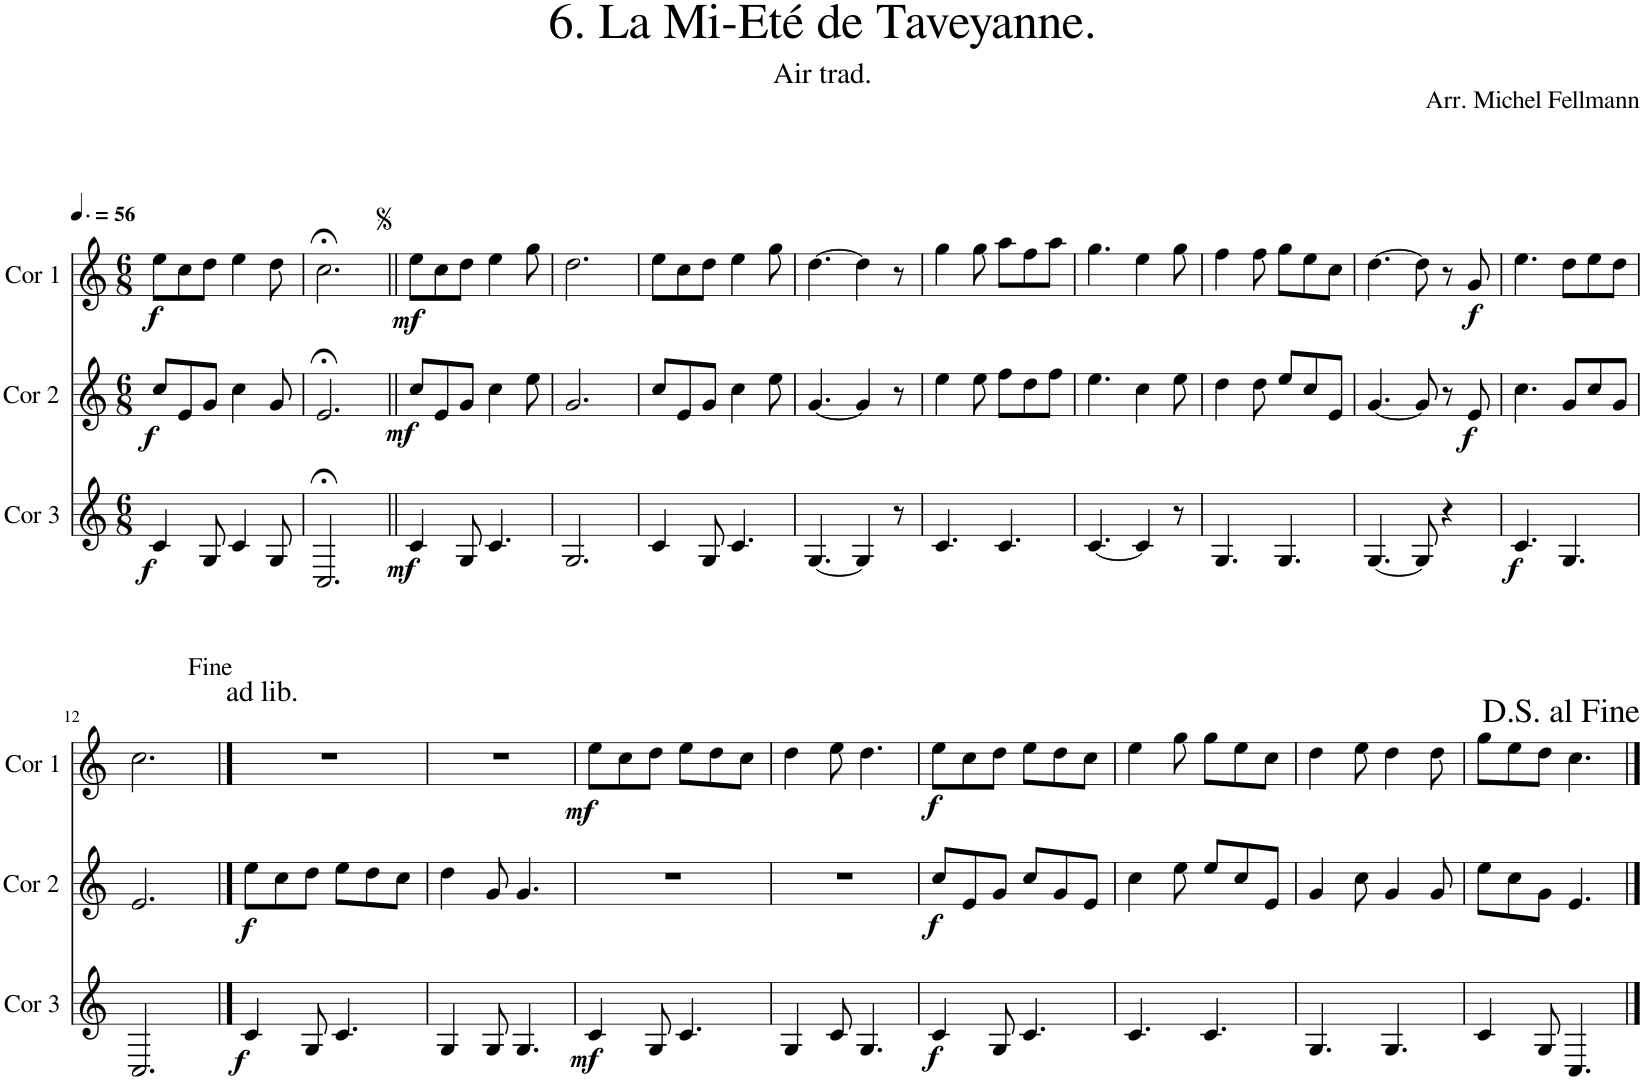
**kern	**dynam	**kern	**dynam	**kern	**dynam
*part3	*part3	*part2	*part2	*part1	*part1
*staff3	*staff3	*staff2	*staff2	*staff1	*staff1
*I"Cor 3	*	*I"Cor 2	*	*I"Cor 1	*
*I'Cor 3	*	*I'Cor 2	*	*I'Cor 1	*
*clefG2	*	*clefG2	*	*clefG2	*
*Trd4c7	*	*Trd4c7	*	*Trd4c7	*
*k[]	*	*k[]	*	*k[]	*
*M6/8	*	*M6/8	*	*M6/8	*
*MM84	*	*MM84	*	*MM84	*
=1	=1	=1	=1	=1	=1
!	!LO:DY:b	!	!LO:DY:b	!	!LO:DY:b
4c/	f	8cc/L	f	8ee\L	f
.	.	8e/	.	8cc\	.
8G/	.	8g/J	.	8dd\J	.
4c/	.	4cc\	.	4ee\	.
8G/	.	8g/	.	8dd\	.
=2	=2	=2	=2	=2	=2
2.C;</	.	2.e;</	.	2.cc;<\	.
=3||	=3||	=3||	=3||	=3||	=3||
!	!LO:DY:b	!	!LO:DY:b	!	!LO:DY:b
4c/	mf	8cc/L	mf	8ee\L	mf
.	.	8e/	.	8cc\	.
8G/	.	8g/J	.	8dd\J	.
4.c/	.	4cc\	.	4ee\	.
.	.	8ee\	.	8gg\	.
=4	=4	=4	=4	=4	=4
2.G/	.	2.g/	.	2.dd\	.
=5	=5	=5	=5	=5	=5
4c/	.	8cc/L	.	8ee\L	.
.	.	8e/	.	8cc\	.
8G/	.	8g/J	.	8dd\J	.
4.c/	.	4cc\	.	4ee\	.
.	.	8ee\	.	8gg\	.
=6	=6	=6	=6	=6	=6
[4.G/	.	[4.g/	.	[4.dd\	.
4G/]	.	4g/]	.	4dd\]	.
8r	.	8r	.	8r	.
=7	=7	=7	=7	=7	=7
4.c/	.	4ee\	.	4gg\	.
.	.	8ee\	.	8gg\	.
4.c/	.	8ff\L	.	8aa\L	.
.	.	8dd\	.	8ff\	.
.	.	8ff\J	.	8aa\J	.
=8	=8	=8	=8	=8	=8
[4.c/	.	4.ee\	.	4.gg\	.
4c/]	.	4cc\	.	4ee\	.
8r	.	8ee\	.	8gg\	.
=9	=9	=9	=9	=9	=9
4.G/	.	4dd\	.	4ff\	.
.	.	8dd\	.	8ff\	.
4.G/	.	8ee/L	.	8gg\L	.
.	.	8cc/	.	8ee\	.
.	.	8e/J	.	8cc\J	.
=10	=10	=10	=10	=10	=10
[4.G/	.	[4.g/	.	[4.dd\	.
8G/]	.	8g/]	.	8dd\]	.
4r	.	8r	.	8r	.
!	!	!	!LO:DY:b	!	!LO:DY:b
.	.	8e/	f	8g/	f
=11	=11	=11	=11	=11	=11
!	!LO:DY:b	!	!	!	!
4.c/	f	4.cc\	.	4.ee\	.
4.G/	.	8g/L	.	8dd\L	.
.	.	8cc/	.	8ee\	.
.	.	8g/J	.	8dd\J	.
!!LO:LB:g=z
=12	=12	=12	=12	=12	=12
2.C/	.	2.e/	.	2.cc\	.
==13	==13	==13	==13	==13	==13
!	!	!	!	!LO:TX:a:t=ad lib.	!
!	!LO:DY:b	!	!LO:DY:b	!	!
4c/	f	8ee\L	f	2.r	.
.	.	8cc\	.	.	.
8G/	.	8dd\J	.	.	.
4.c/	.	8ee\L	.	.	.
.	.	8dd\	.	.	.
.	.	8cc\J	.	.	.
=14	=14	=14	=14	=14	=14
4G/	.	4dd\	.	2.r	.
8G/	.	8g/	.	.	.
4.G/	.	4.g/	.	.	.
=15	=15	=15	=15	=15	=15
!	!LO:DY:b	!	!	!	!LO:DY:b
4c/	mf	2.r	.	8ee\L	mf
.	.	.	.	8cc\	.
8G/	.	.	.	8dd\J	.
4.c/	.	.	.	8ee\L	.
.	.	.	.	8dd\	.
.	.	.	.	8cc\J	.
=16	=16	=16	=16	=16	=16
4G/	.	2.r	.	4dd\	.
8c/	.	.	.	8ee\	.
4.G/	.	.	.	4.dd\	.
=17	=17	=17	=17	=17	=17
!	!LO:DY:b	!	!LO:DY:b	!	!LO:DY:b
4c/	f	8cc/L	f	8ee\L	f
.	.	8e/	.	8cc\	.
8G/	.	8g/J	.	8dd\J	.
4.c/	.	8cc/L	.	8ee\L	.
.	.	8g/	.	8dd\	.
.	.	8e/J	.	8cc\J	.
=18	=18	=18	=18	=18	=18
4.c/	.	4cc\	.	4ee\	.
.	.	8ee\	.	8gg\	.
4.c/	.	8ee/L	.	8gg\L	.
.	.	8cc/	.	8ee\	.
.	.	8e/J	.	8cc\J	.
=19	=19	=19	=19	=19	=19
4.G/	.	4g/	.	4dd\	.
.	.	8cc\	.	8ee\	.
4.G/	.	4g/	.	4dd\	.
.	.	8g/	.	8dd\	.
=20	=20	=20	=20	=20	=20
4c/	.	8ee\L	.	8gg\L	.
.	.	8cc\	.	8ee\	.
8G/	.	8g\J	.	8dd\J	.
4.C/	.	4.e/	.	4.cc\	.
==	==	==	==	==	==
*-	*-	*-	*-	*-	*-
